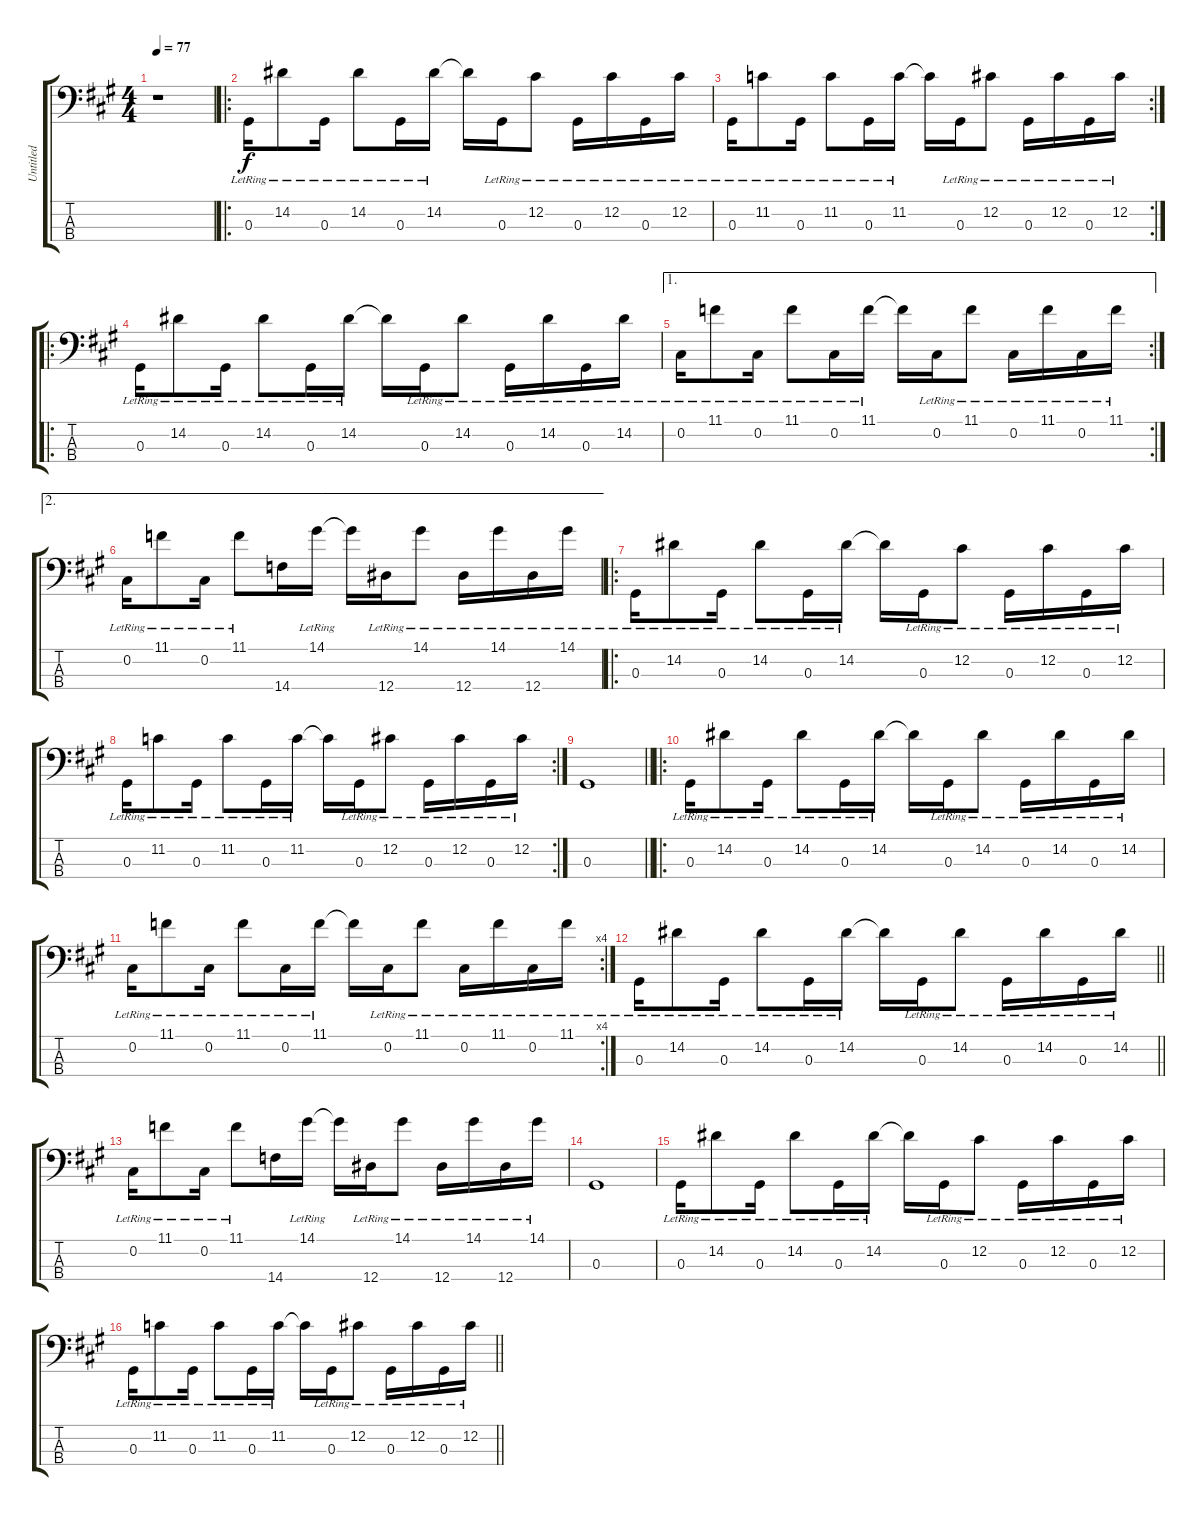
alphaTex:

\track ("Untitled" "Untitled") {instrument electricbasspick}
\staff {score tabs}
\tuning (Gb2 Db2 Ab1 Eb1) {hide}
\ts (4 4)
\tempo 77
\clef f4
\ks a
r.1{dy f instrument electricbasspick} |
\ro
0.3{lr}.16 14.2{lr}.8 0.3{lr}.16 14.2{lr}.8 0.3{lr}.16 14.2{lr}.16 14.2{t}.16 0.3{lr}.16 12.2{lr}.8 0.3{lr}.16 12.2{lr}.16 0.3{lr}.16 12.2{lr}.16 |
\rc 2
0.3{lr}.16 11.2{lr}.8 0.3{lr}.16 11.2{lr}.8 0.3{lr}.16 11.2{lr}.16 11.2{t}.16 0.3{lr}.16 12.2{lr}.8 0.3{lr}.16 12.2{lr}.16 0.3{lr}.16 12.2{lr}.16 |
\ro
0.3{lr}.16 14.2{lr}.8 0.3{lr}.16 14.2{lr}.8 0.3{lr}.16 14.2{lr}.16 14.2{t}.16 0.3{lr}.16 14.2{lr}.8 0.3{lr}.16 14.2{lr}.16 0.3{lr}.16 14.2{lr}.16 |
\ae 1
\rc 2
0.2{lr}.16 11.1{lr}.8 0.2{lr}.16 11.1{lr}.8 0.2{lr}.16 11.1{lr}.16 11.1{t}.16 0.2{lr}.16 11.1{lr}.8 0.2{lr}.16 11.1{lr}.16 0.2{lr}.16 11.1{lr}.16 |
\ae 2
0.2{lr}.16 11.1{lr}.8 0.2{lr}.16 11.1{lr}.8 14.4.16 14.1{lr}.16 14.1{t}.16 12.4{lr}.16 14.1{lr}.8 12.4{lr}.16 14.1{lr}.16 12.4{lr}.16 14.1{lr}.16 |
\ro
0.3{lr}.16 14.2{lr}.8 0.3{lr}.16 14.2{lr}.8 0.3{lr}.16 14.2{lr}.16 14.2{t}.16 0.3{lr}.16 12.2{lr}.8 0.3{lr}.16 12.2{lr}.16 0.3{lr}.16 12.2{lr}.16 |
\rc 2
0.3{lr}.16 11.2{lr}.8 0.3{lr}.16 11.2{lr}.8 0.3{lr}.16 11.2{lr}.16 11.2{t}.16 0.3{lr}.16 12.2{lr}.8 0.3{lr}.16 12.2{lr}.16 0.3{lr}.16 12.2{lr}.16 |
\barLineRight lightlight
0.3.1 |
\ro
0.3{lr}.16 14.2{lr}.8 0.3{lr}.16 14.2{lr}.8 0.3{lr}.16 14.2{lr}.16 14.2{t}.16 0.3{lr}.16 14.2{lr}.8 0.3{lr}.16 14.2{lr}.16 0.3{lr}.16 14.2{lr}.16 |
\rc 4
0.2{lr}.16 11.1{lr}.8 0.2{lr}.16 11.1{lr}.8 0.2{lr}.16 11.1{lr}.16 11.1{t}.16 0.2{lr}.16 11.1{lr}.8 0.2{lr}.16 11.1{lr}.16 0.2{lr}.16 11.1{lr}.16 |
\barLineRight lightlight
0.3{lr}.16 14.2{lr}.8 0.3{lr}.16 14.2{lr}.8 0.3{lr}.16 14.2{lr}.16 14.2{t}.16 0.3{lr}.16 14.2{lr}.8 0.3{lr}.16 14.2{lr}.16 0.3{lr}.16 14.2{lr}.16 |
0.2{lr}.16 11.1{lr}.8 0.2{lr}.16 11.1{lr}.8 14.4.16 14.1{lr}.16 14.1{t}.16 12.4{lr}.16 14.1{lr}.8 12.4{lr}.16 14.1{lr}.16 12.4{lr}.16 14.1{lr}.16 |
0.3.1 |
0.3{lr}.16 14.2{lr}.8 0.3{lr}.16 14.2{lr}.8 0.3{lr}.16 14.2{lr}.16 14.2{t}.16 0.3{lr}.16 12.2{lr}.8 0.3{lr}.16 12.2{lr}.16 0.3{lr}.16 12.2{lr}.16 |
\barLineRight lightlight
0.3{lr}.16 11.2{lr}.8 0.3{lr}.16 11.2{lr}.8 0.3{lr}.16 11.2{lr}.16 11.2{t}.16 0.3{lr}.16 12.2{lr}.8 0.3{lr}.16 12.2{lr}.16 0.3{lr}.16 12.2{lr}.16
